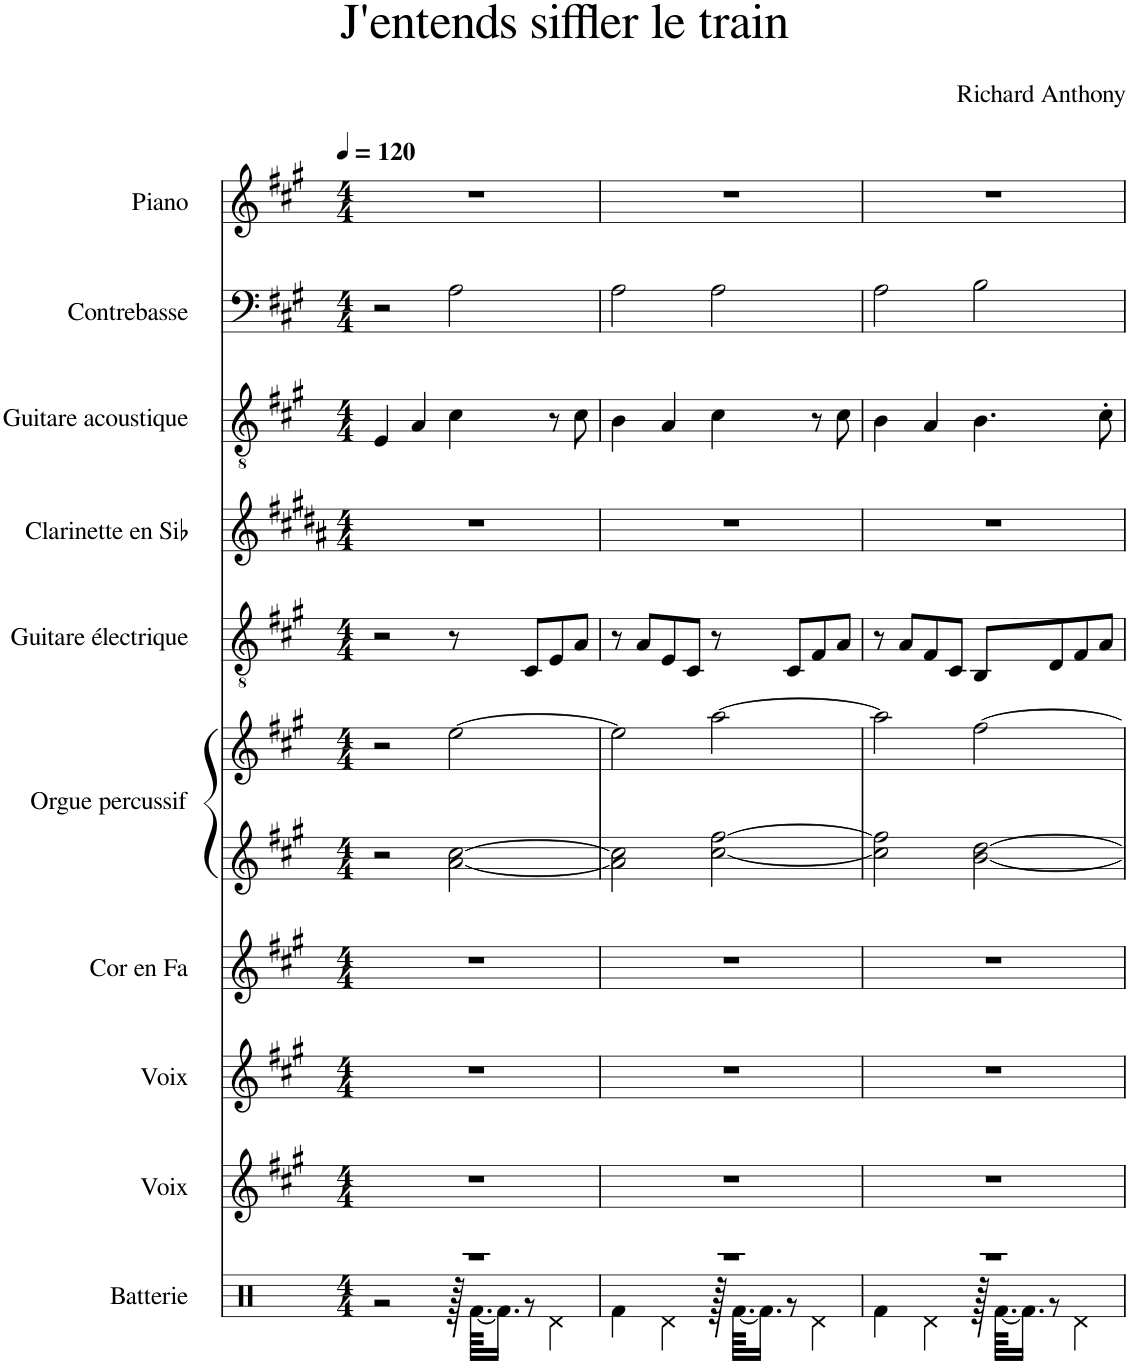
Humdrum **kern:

**kern	**kern	**kern	**kern	**kern	**kern	**kern	**kern	**kern	**kern	**kern
*part10	*part9	*part8	*part7	*part6	*part6	*part5	*part4	*part3	*part2	*part1
*staff11	*staff10	*staff9	*staff8	*staff7	*staff6	*staff5	*staff4	*staff3	*staff2	*staff1
*I"Batterie	*I"Voix	*I"Voix	*I"Cor en Fa	*I"Orgue percussif	*	*I"Guitare électrique	*I"Clarinette en Sib	*I"Guitare acoustique	*I"Contrebasse	*I"Piano
*I'Bat.	*I'Vx.	*I'Vx.	*I'Cor Fa	*I'Org. Perc.	*	*I'Guit. El.	*I'Clar. Sib	*I'Guit.	*I'Cb.	*I'Pia.
*clefX	*clefG2	*clefG2	*clefG2	*clefG2	*clefG2	*clefGv2	*clefG2	*clefGv2	*clefF4	*clefG2
*	*	*	*Trd4c7	*	*	*	*Trd1c2	*	*Trd7c12	*
*k[]	*k[f#c#g#]	*k[f#c#g#]	*k[f#c#g#]	*k[f#c#g#]	*k[f#c#g#]	*k[f#c#g#]	*k[f#c#g#d#a#]	*k[f#c#g#]	*k[f#c#g#]	*k[f#c#g#]
*M4/4	*M4/4	*M4/4	*M4/4	*M4/4	*M4/4	*M4/4	*M4/4	*M4/4	*M4/4	*M4/4
*MM120	*MM120	*MM120	*MM120	*MM120	*MM120	*MM120	*MM120	*MM120	*MM120	*MM120
=1	=1	=1	=1	=1	=1	=1	=1	=1	=1	=1
*^	*	*	*	*	*	*	*	*	*	*
1r	2r	1r	1r	1r	2r	2r	2r	1r	4E/	2r	1r
.	.	.	.	.	.	.	.	.	4A/	.	.
.	128r	.	.	.	[2a\ [2cc#\	[2ee\	8r	.	4c#\	2A\	.
.	[64.Rf\KKLL	.	.	.	.	.	.	.	.	.	.
.	16.Rf\JJ]	.	.	.	.	.	.	.	.	.	.
.	8r	.	.	.	.	.	8C#/L	.	.	.	.
.	4Rd\	.	.	.	.	.	8E/	.	8r	.	.
.	.	.	.	.	.	.	8A/J	.	8c#\	.	.
=2	=2	=2	=2	=2	=2	=2	=2	=2	=2	=2	=2
1r	4Rf\	1r	1r	1r	2a\] 2cc#\]	2ee\]	8r	1r	4B\	2A\	1r
.	.	.	.	.	.	.	8A/L	.	.	.	.
.	4Rd\	.	.	.	.	.	8E/	.	4A/	.	.
.	.	.	.	.	.	.	8C#/J	.	.	.	.
.	128r	.	.	.	[2cc#\ [2ff#\	[2aa\	8r	.	4c#\	2A\	.
.	[64.Rf\KKLL	.	.	.	.	.	.	.	.	.	.
.	16.Rf\JJ]	.	.	.	.	.	.	.	.	.	.
.	8r	.	.	.	.	.	8C#/L	.	.	.	.
.	4Rd\	.	.	.	.	.	8F#/	.	8r	.	.
.	.	.	.	.	.	.	8A/J	.	8c#\	.	.
=3	=3	=3	=3	=3	=3	=3	=3	=3	=3	=3	=3
1r	4Rf\	1r	1r	1r	2cc#\] 2ff#\]	2aa\]	8r	1r	4B\	2A\	1r
.	.	.	.	.	.	.	8A/L	.	.	.	.
.	4Rd\	.	.	.	.	.	8F#/	.	4A/	.	.
.	.	.	.	.	.	.	8C#/J	.	.	.	.
.	128r	.	.	.	[2b\ [2dd\	[2ff#\	8BB/L	.	4.B\	2B\	.
.	[64.Rf\KKLL	.	.	.	.	.	.	.	.	.	.
.	16.Rf\JJ]	.	.	.	.	.	.	.	.	.	.
.	8r	.	.	.	.	.	8D/	.	.	.	.
.	4Rd\	.	.	.	.	.	8F#/	.	.	.	.
.	.	.	.	.	.	.	8A/J	.	8c#'\	.	.
*v	*v	*	*	*	*	*	*	*	*	*	*
=	=	=	=	=	=	=	=	=	=	=
*-	*-	*-	*-	*-	*-	*-	*-	*-	*-	*-
